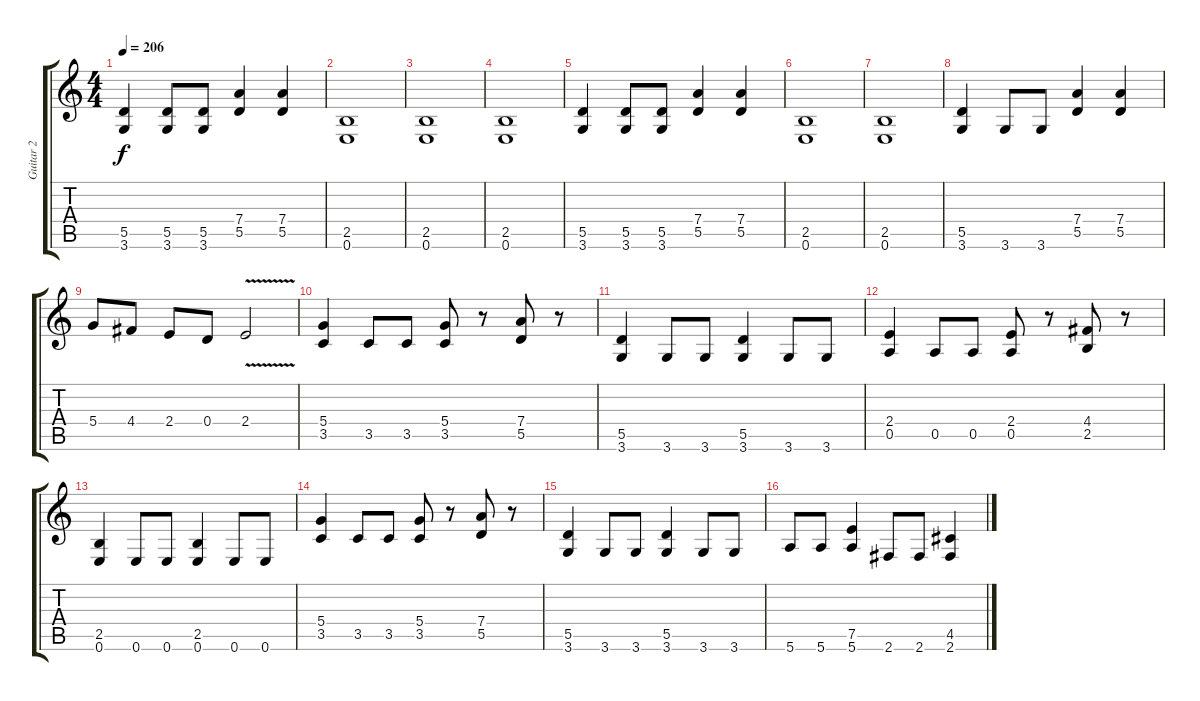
\track ("Guitar 2" "Guitar 2") {instrument distortionguitar}
\staff {score tabs}
\tuning (E4 B3 G3 D3 A2 E2) {hide}
\ts (4 4)
\tempo 206
\clef g2
\ks c
(5.5 3.6).4{dy f} (5.5 3.6).8 (5.5 3.6).8 (7.4 5.5).4 (7.4 5.5).4 |
(2.5 0.6).1 |
(2.5 0.6).1 |
(2.5 0.6).1 |
(5.5 3.6).4 (5.5 3.6).8 (5.5 3.6).8 (7.4 5.5).4 (7.4 5.5).4 |
(2.5 0.6).1 |
(2.5 0.6).1 |
(5.5 3.6).4 3.6.8 3.6.8 (7.4 5.5).4 (7.4 5.5).4 |
5.4.8 4.4.8 2.4.8 0.4.8 2.4{v}.2 |
(5.4 3.5).4 3.5.8 3.5.8 (5.4 3.5).8 r.8 (7.4 5.5).8 r.8 |
(5.5 3.6).4 3.6.8 3.6.8 (5.5 3.6).4 3.6.8 3.6.8 |
(2.4 0.5).4 0.5.8 0.5.8 (2.4 0.5).8 r.8 (4.4 2.5).8 r.8 |
(2.5 0.6).4 0.6.8 0.6.8 (2.5 0.6).4 0.6.8 0.6.8 |
(5.4 3.5).4 3.5.8 3.5.8 (5.4 3.5).8 r.8 (7.4 5.5).8 r.8 |
(5.5 3.6).4 3.6.8 3.6.8 (5.5 3.6).4 3.6.8 3.6.8 |
5.6.8 5.6.8 (7.5 5.6).4 2.6.8 2.6.8 (4.5 2.6).4
